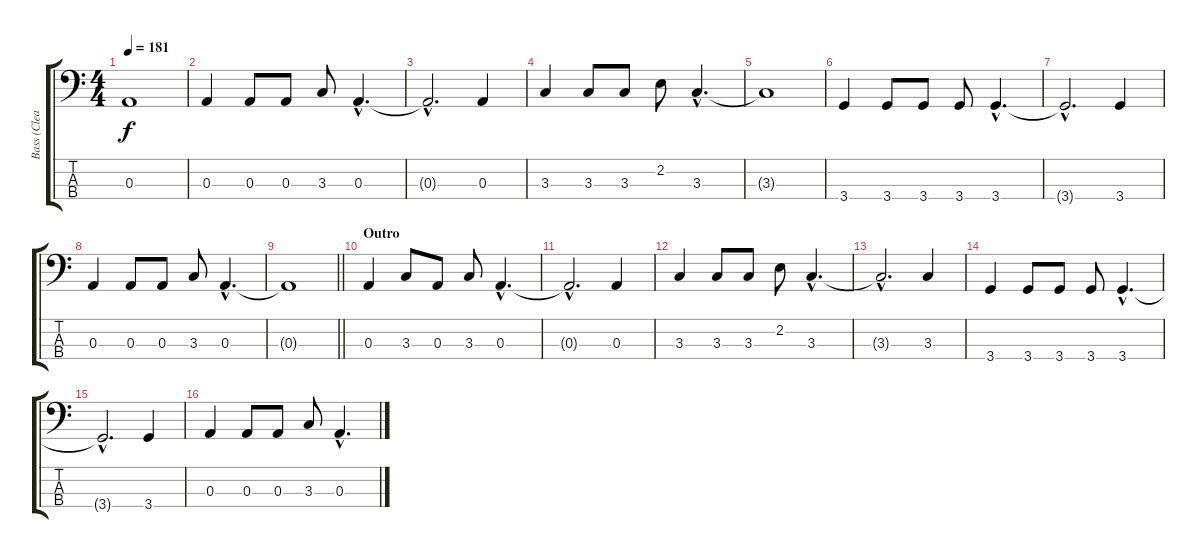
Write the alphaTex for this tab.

\track ("Bass (Clean)" "Bass (Clea") {instrument electricbassfinger}
\staff {score tabs}
\tuning (G2 D2 A1 E1) {hide}
\ts (4 4)
\tempo 181
\clef f4
\ks c
0.3{t}.1{dy f} |
0.3.4 0.3.8 0.3.8 3.3.8 0.3{hac}.4{d} |
0.3{hac t}.2{d} 0.3.4 |
3.3.4 3.3.8 3.3.8 2.2.8 3.3{hac}.4{d} |
3.3{t}.1 |
3.4.4 3.4.8 3.4.8 3.4.8 3.4{hac}.4{d} |
3.4{hac t}.2{d} 3.4.4 |
0.3.4 0.3.8 0.3.8 3.3.8 0.3{hac}.4{d} |
\barLineRight lightlight
0.3{t}.1 |
\section ("" "Outro")
0.3.4 3.3.8 0.3.8 3.3.8 0.3{hac}.4{d} |
0.3{hac t}.2{d} 0.3.4 |
3.3.4 3.3.8 3.3.8 2.2.8 3.3{hac}.4{d} |
3.3{hac t}.2{d} 3.3.4 |
3.4.4 3.4.8 3.4.8 3.4.8 3.4{hac}.4{d} |
3.4{hac t}.2{d} 3.4.4 |
0.3.4 0.3.8 0.3.8 3.3.8 0.3{hac}.4{d}
